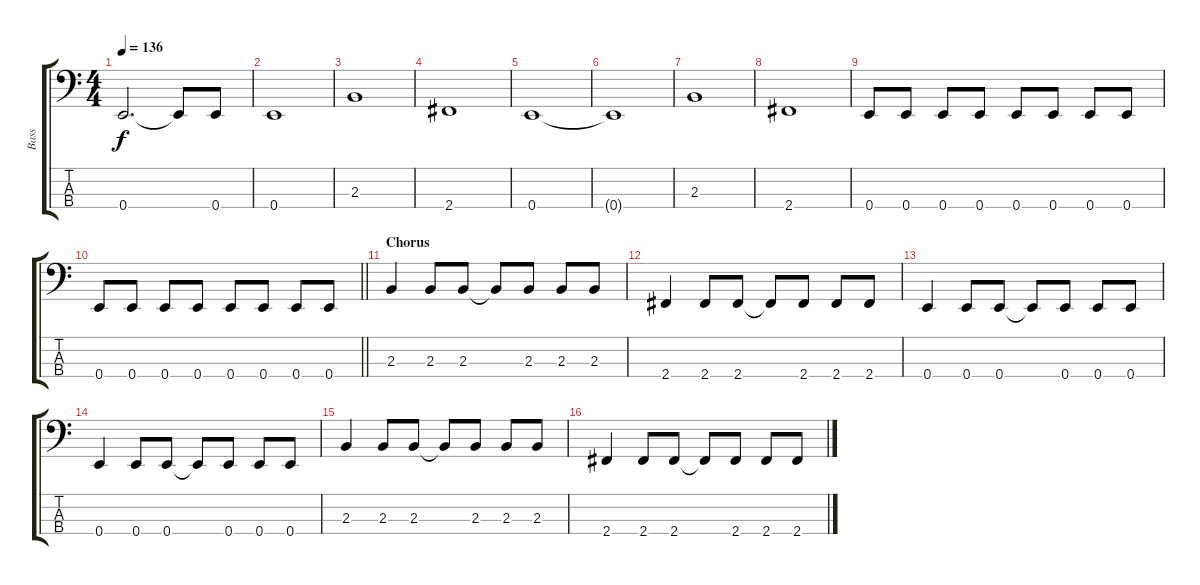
\track ("Bass" "Bass") {instrument electricbassfinger}
\staff {score tabs}
\tuning (G2 D2 A1 E1) {hide}
\ts (4 4)
\tempo 136
\clef f4
\ks c
0.4.2{d dy f} 0.4{t}.8 0.4.8 |
0.4.1 |
2.3.1 |
2.4.1 |
0.4.1 |
0.4{t}.1 |
2.3.1 |
2.4.1 |
0.4.8 0.4.8 0.4.8 0.4.8 0.4.8 0.4.8 0.4.8 0.4.8 |
\barLineRight lightlight
0.4.8 0.4.8 0.4.8 0.4.8 0.4.8 0.4.8 0.4.8 0.4.8 |
\section ("" "Chorus")
2.3.4 2.3.8 2.3.8 2.3{t}.8 2.3.8 2.3.8 2.3.8 |
2.4.4 2.4.8 2.4.8 2.4{t}.8 2.4.8 2.4.8 2.4.8 |
0.4.4 0.4.8 0.4.8 0.4{t}.8 0.4.8 0.4.8 0.4.8 |
0.4.4 0.4.8 0.4.8 0.4{t}.8 0.4.8 0.4.8 0.4.8 |
2.3.4 2.3.8 2.3.8 2.3{t}.8 2.3.8 2.3.8 2.3.8 |
2.4.4 2.4.8 2.4.8 2.4{t}.8 2.4.8 2.4.8 2.4.8
